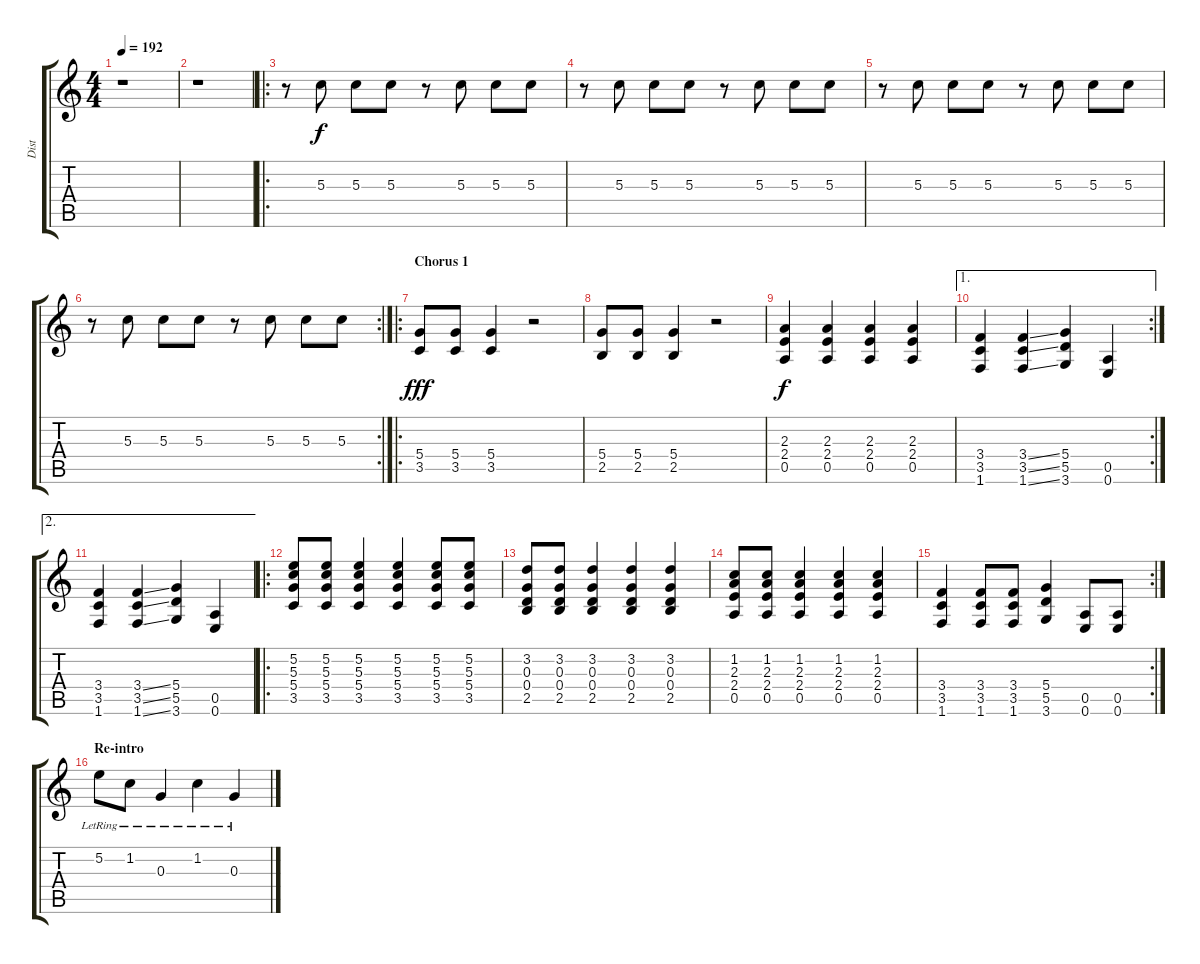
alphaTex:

\track ("Dist" "Dist") {instrument distortionguitar}
\staff {score tabs}
\tuning (E4 B3 G3 D3 A2 E2) {hide}
\ts (4 4)
\tempo 192
\clef g2
\ks c
r.1{dy f} |
r.1 |
\ro
r.8 5.3.8 5.3.8 5.3.8 r.8 5.3.8 5.3.8 5.3.8 |
r.8 5.3.8 5.3.8 5.3.8 r.8 5.3.8 5.3.8 5.3.8 |
r.8 5.3.8 5.3.8 5.3.8 r.8 5.3.8 5.3.8 5.3.8 |
\rc 2
r.8 5.3.8 5.3.8 5.3.8 r.8 5.3.8 5.3.8 5.3.8 |
\ro
\section ("" "Chorus 1")
(5.4 3.5).8{dy fff} (5.4 3.5).8 (5.4 3.5).4 r.2 |
(5.4 2.5).8 (5.4 2.5).8 (5.4 2.5).4 r.2 |
(2.3 2.4 0.5).4{dy f} (2.3 2.4 0.5).4 (2.3 2.4 0.5).4 (2.3 2.4 0.5).4 |
\ae 1
\rc 2
(3.4 3.5 1.6).4 (3.4{ss} 3.5{ss} 1.6{ss}).4 (5.4 5.5 3.6).4 (0.5 0.6).4 |
\ae 2
(3.4 3.5 1.6).4 (3.4{ss} 3.5{ss} 1.6{ss}).4 (5.4 5.5 3.6).4 (0.5 0.6).4 |
\ro
(5.2 5.3 5.4 3.5).8 (5.2 5.3 5.4 3.5).8 (5.2 5.3 5.4 3.5).4 (5.2 5.3 5.4 3.5).4 (5.2 5.3 5.4 3.5).8 (5.2 5.3 5.4 3.5).8 |
(3.2 0.3 0.4 2.5).8 (3.2 0.3 0.4 2.5).8 (3.2 0.3 0.4 2.5).4 (3.2 0.3 0.4 2.5).4 (3.2 0.3 0.4 2.5).4 |
(1.2 2.3 2.4 0.5).8 (1.2 2.3 2.4 0.5).8 (1.2 2.3 2.4 0.5).4 (1.2 2.3 2.4 0.5).4 (1.2 2.3 2.4 0.5).4 |
\rc 2
(3.4 3.5 1.6).4 (3.4 3.5 1.6).8 (3.4 3.5 1.6).8 (5.4 5.5 3.6).4 (0.5 0.6).8 (0.5 0.6).8 |
\section ("" "Re-intro")
5.2{lr}.8{volume 13 balance 8} 1.2{lr}.8 0.3{lr}.4 1.2{lr}.4 0.3{lr}.4
